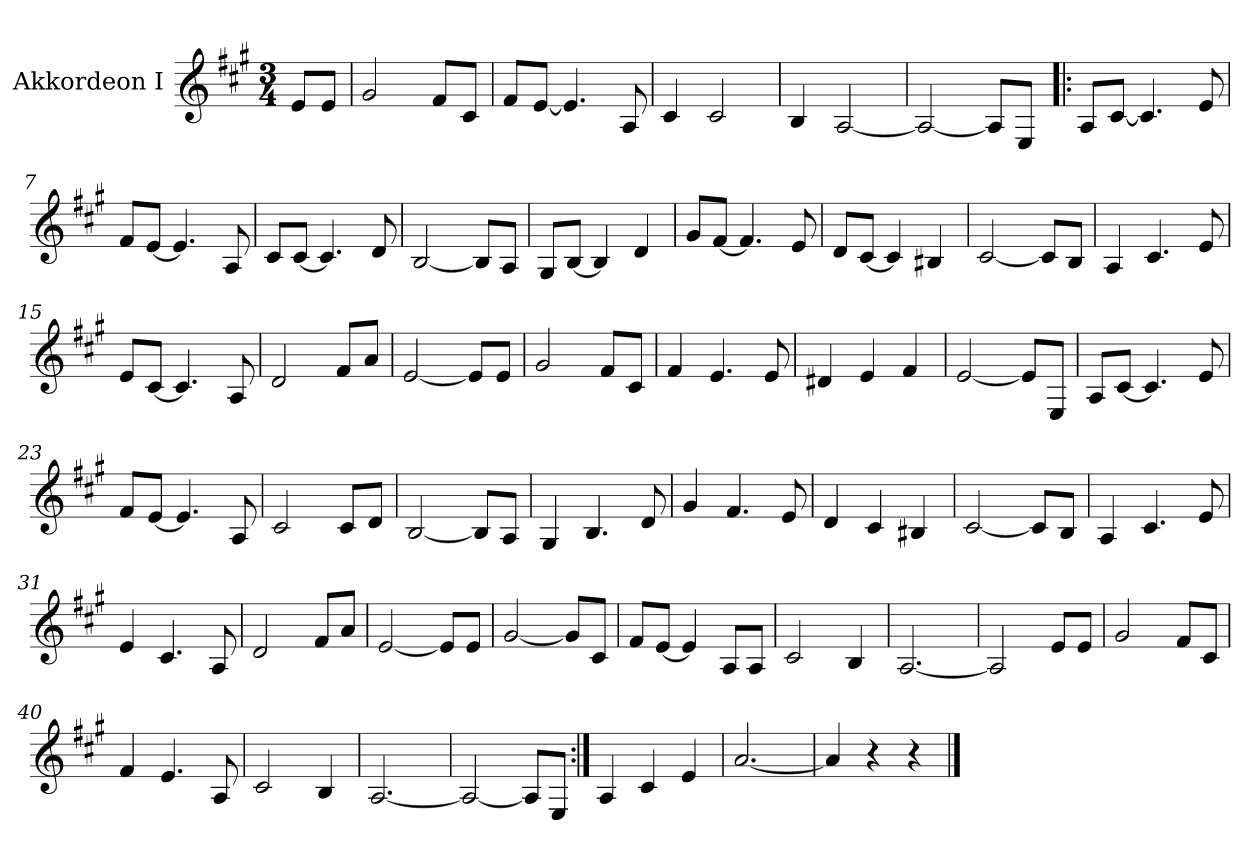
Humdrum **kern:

**kern
*part1
*staff1
*I"Akkordeon I
*I'Akk. I
*clefG2
*k[f#c#g#]
*A:
*M3/4
=
8e/L
8e/J
=1
2g#/
8f#/L
8c#/J
=2
8f#/L
[8e/J
4.e/]
8A/
=3
4c#/
2c#/
=4
4B/
[2A/
=5
2A/_
8A/L]
8E/J
!!LO:LB:g=z
=6!|:
8A/L
[8c#/J
4.c#/]
8e/
=7
8f#/L
[8e/J
4.e/]
8A/
=8
8c#/L
[8c#/J
4.c#/]
8d/
=9
[2B/
8B/L]
8A/J
=10
8G#/L
[8B/J
4B/]
4d/
=11
8g#/L
[8f#/J
4.f#/]
8e/
!!LO:LB:g=z
=12
8d/L
[8c#/J
4c#/]
4B#X/
=13
[2c#/
8c#/L]
8B/J
=14
4A/
4.c#/
8e/
=15
8e/L
[8c#/J
4.c#/]
8A/
=16
2d/
8f#/L
8a/J
=17
[2e/
8e/L]
8e/J
!!LO:LB:g=z
=18
2g#/
8f#/L
8c#/J
=19
4f#/
4.e/
8e/
=20
4d#X/
4e/
4f#/
=21
[2e/
8e/L]
8E/J
=22
8A/L
[8c#/J
4.c#/]
8e/
=23
8f#/L
[8e/J
4.e/]
8A/
!!LO:LB:g=z
=24
2c#/
8c#/L
8d/J
=25
[2B/
8B/L]
8A/J
=26
4G#/
4.B/
8d/
=27
4g#/
4.f#/
8e/
=28
4d/
4c#/
4B#X/
=29
[2c#/
8c#/L]
8B/J
!!LO:LB:g=z
=30
4A/
4.c#/
8e/
=31
4e/
4.c#/
8A/
=32
2d/
8f#/L
8a/J
=33
[2e/
8e/L]
8e/J
=34
[2g#/
8g#/L]
8c#/J
=35
8f#/L
[8e/J
4e/]
8A/L
8A/J
!!LO:LB:g=z
=36
2c#/
4B/
=37
[2.A/
=38
2A/]
8e/L
8e/J
=39
2g#/
8f#/L
8c#/J
=40
4f#/
4.e/
8A/
=41
2c#/
4B/
!!LO:LB:g=z
=42
[2.A/
=43
2A/_
8A/L]
8E/J
=44:|!
4A/
4c#/
4e/
=45
[2.a/
=46
4a/]
4r
4r
==
*-
